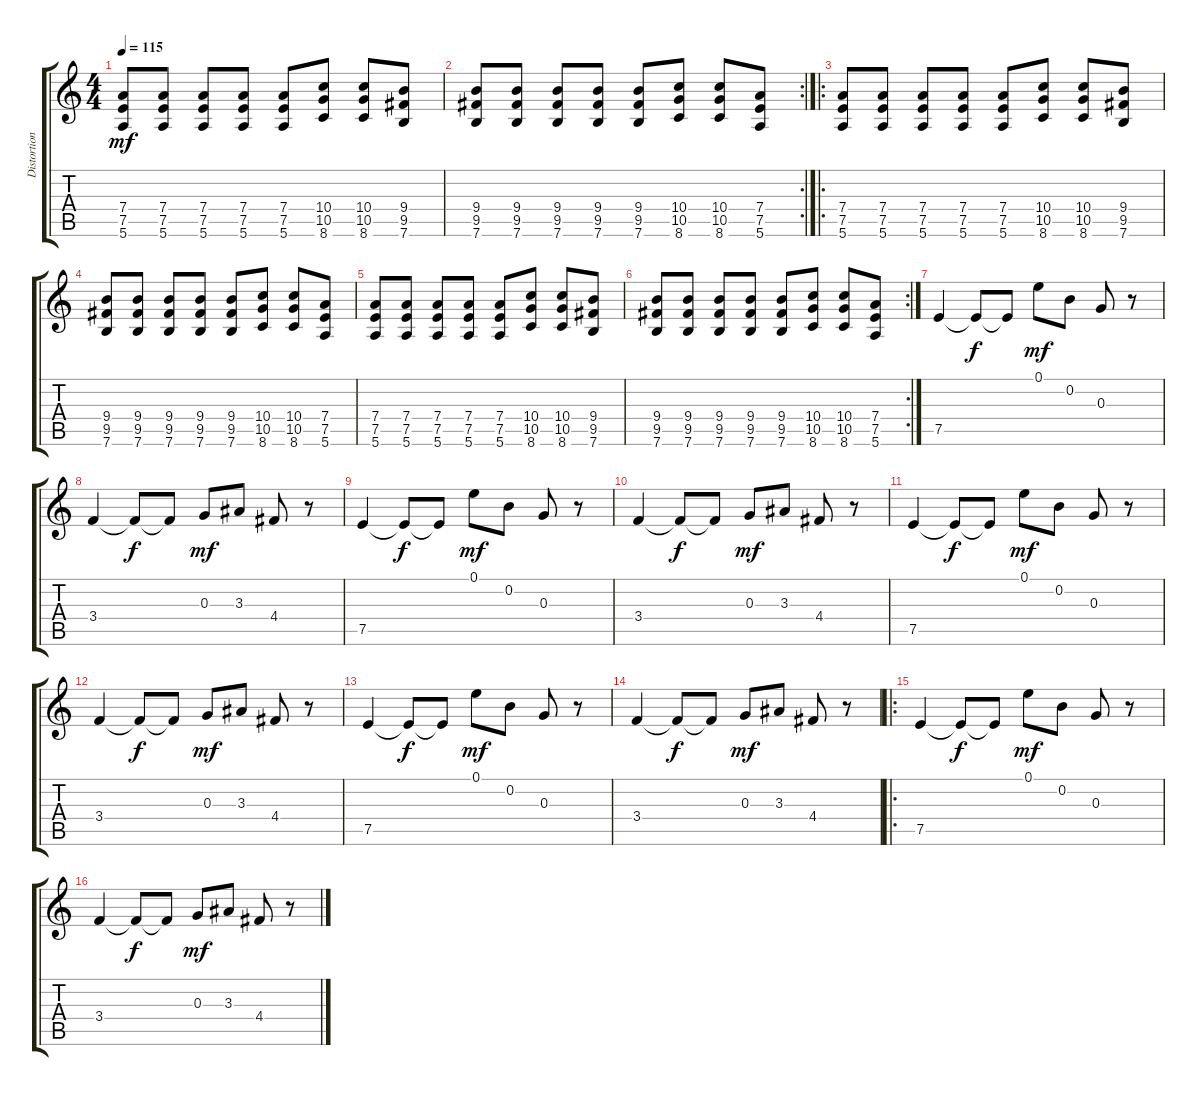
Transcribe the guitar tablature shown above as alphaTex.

\track ("Distortion Guitar" "Distortion") {instrument overdrivenguitar}
\staff {score tabs}
\tuning (E4 B3 G3 D3 A2 E2) {hide}
\ts (4 4)
\tempo 115
\clef g2
\ks c
(7.4 7.5 5.6).8{dy mf} (7.4 7.5 5.6).8 (7.4 7.5 5.6).8 (7.4 7.5 5.6).8 (7.4 7.5 5.6).8 (10.4 10.5 8.6).8 (10.4 10.5 8.6).8 (9.4 9.5 7.6).8 |
\rc 2
(9.4 9.5 7.6).8 (9.4 9.5 7.6).8 (9.4 9.5 7.6).8 (9.4 9.5 7.6).8 (9.4 9.5 7.6).8 (10.4 10.5 8.6).8 (10.4 10.5 8.6).8 (7.4 7.5 5.6).8 |
\ro
(7.4 7.5 5.6).8 (7.4 7.5 5.6).8 (7.4 7.5 5.6).8 (7.4 7.5 5.6).8 (7.4 7.5 5.6).8 (10.4 10.5 8.6).8 (10.4 10.5 8.6).8 (9.4 9.5 7.6).8 |
(9.4 9.5 7.6).8 (9.4 9.5 7.6).8 (9.4 9.5 7.6).8 (9.4 9.5 7.6).8 (9.4 9.5 7.6).8 (10.4 10.5 8.6).8 (10.4 10.5 8.6).8 (7.4 7.5 5.6).8 |
(7.4 7.5 5.6).8 (7.4 7.5 5.6).8 (7.4 7.5 5.6).8 (7.4 7.5 5.6).8 (7.4 7.5 5.6).8 (10.4 10.5 8.6).8 (10.4 10.5 8.6).8 (9.4 9.5 7.6).8 |
\rc 2
(9.4 9.5 7.6).8 (9.4 9.5 7.6).8 (9.4 9.5 7.6).8 (9.4 9.5 7.6).8 (9.4 9.5 7.6).8 (10.4 10.5 8.6).8 (10.4 10.5 8.6).8 (7.4 7.5 5.6).8 |
7.5.4 7.5{t}.8{dy f} 7.5{t}.8 0.1.8{dy mf} 0.2.8 0.3.8 r.8 |
3.4.4 3.4{t}.8{dy f} 3.4{t}.8 0.3.8{dy mf} 3.3.8 4.4.8 r.8 |
7.5.4 7.5{t}.8{dy f} 7.5{t}.8 0.1.8{dy mf} 0.2.8 0.3.8 r.8 |
3.4.4 3.4{t}.8{dy f} 3.4{t}.8 0.3.8{dy mf} 3.3.8 4.4.8 r.8 |
7.5.4 7.5{t}.8{dy f} 7.5{t}.8 0.1.8{dy mf} 0.2.8 0.3.8 r.8 |
3.4.4 3.4{t}.8{dy f} 3.4{t}.8 0.3.8{dy mf} 3.3.8 4.4.8 r.8 |
7.5.4 7.5{t}.8{dy f} 7.5{t}.8 0.1.8{dy mf} 0.2.8 0.3.8 r.8 |
3.4.4 3.4{t}.8{dy f} 3.4{t}.8 0.3.8{dy mf} 3.3.8 4.4.8 r.8 |
\ro
7.5.4 7.5{t}.8{dy f} 7.5{t}.8 0.1.8{dy mf} 0.2.8 0.3.8 r.8 |
3.4.4 3.4{t}.8{dy f} 3.4{t}.8 0.3.8{dy mf} 3.3.8 4.4.8 r.8
